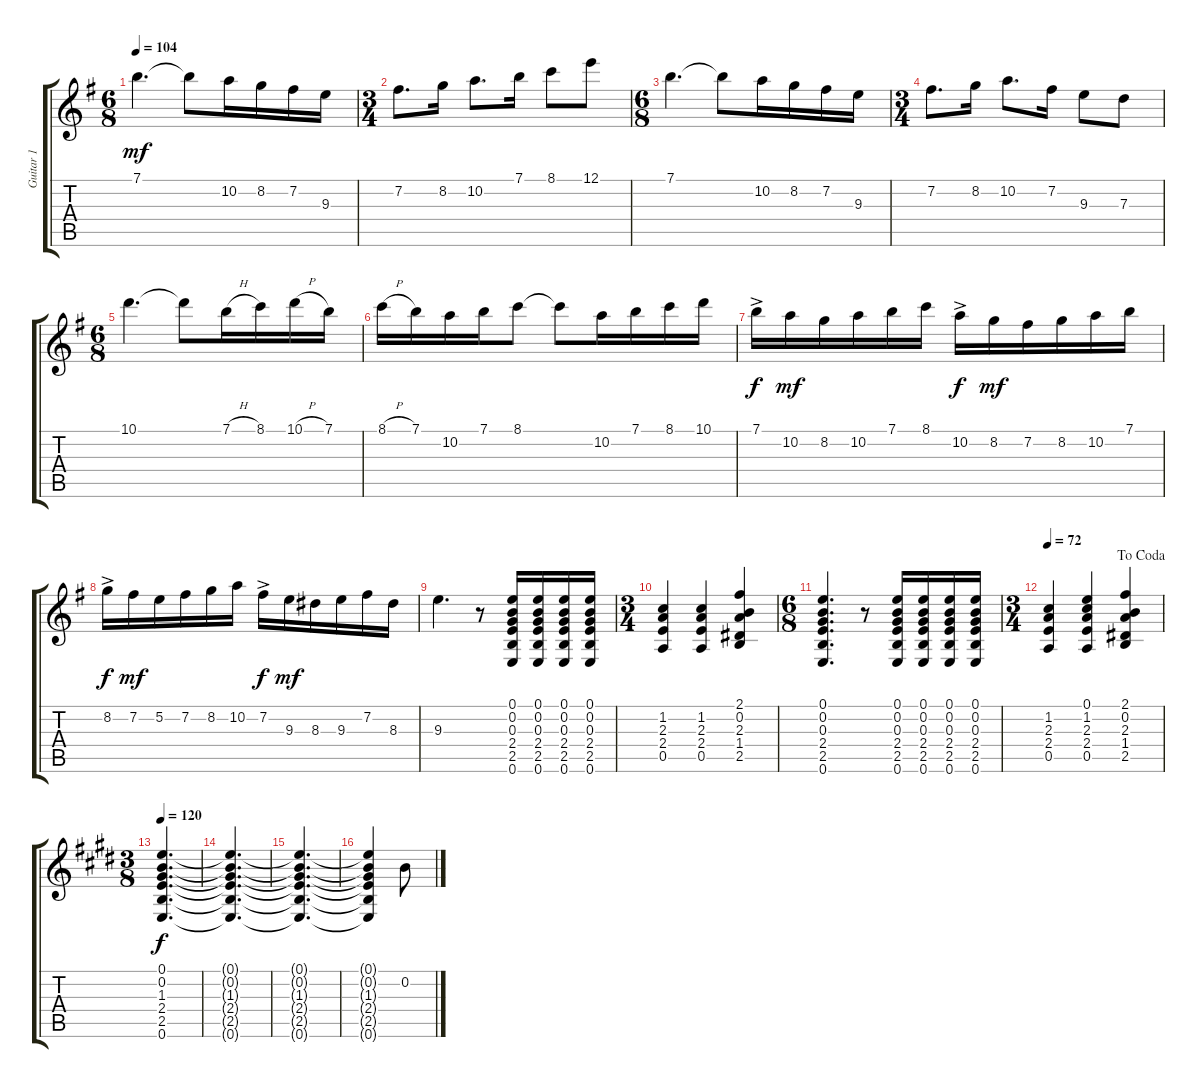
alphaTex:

\track ("Guitar 1" "Guitar 1") {instrument acousticguitarnylon}
\staff {score tabs}
\tuning (E4 B3 G3 D3 A2 E2) {hide}
\ts (6 8)
\tempo 104
\clef g2
\ks g
7.1.4{d dy mf} 7.1{t}.8 10.2.16 8.2.16 7.2.16 9.3.16 |
\ts (3 4)
7.2.8{d} 8.2.16 10.2.8{d} 7.1.16 8.1.8 12.1.8 |
\ts (6 8)
7.1.4{d} 7.1{t}.8 10.2.16 8.2.16 7.2.16 9.3.16 |
\ts (3 4)
7.2.8{d} 8.2.16 10.2.8{d} 7.2.16 9.3.8 7.3.8 |
\ts (6 8)
10.1.4{d} 10.1{t}.8 7.1{h}.16 8.1.16 10.1{h}.16 7.1.16 |
8.1{h}.16 7.1.16 10.2.16 7.1.16 8.1.8 8.1{t}.8 10.2.16 7.1.16 8.1.16 10.1.16 |
7.1{ac}.16{dy f} 10.2.16{dy mf} 8.2.16 10.2.16 7.1.16 8.1.16 10.2{ac}.16{dy f} 8.2.16{dy mf} 7.2.16 8.2.16 10.2.16 7.1.16 |
8.2{ac}.16{dy f} 7.2.16{dy mf} 5.2.16 7.2.16 8.2.16 10.2.16 7.2{ac}.16{dy f} 9.3.16{dy mf} 8.3.16 9.3.16 7.2.16 8.3.16 |
9.3.4{d} r.8 (0.1 0.2 0.3 2.4 2.5 0.6).16 (0.1 0.2 0.3 2.4 2.5 0.6).16 (0.1 0.2 0.3 2.4 2.5 0.6).16 (0.1 0.2 0.3 2.4 2.5 0.6).16 |
\ts (3 4)
(1.2 2.3 2.4 0.5).4 (1.2 2.3 2.4 0.5).4 (2.1 0.2 2.3 1.4 2.5).4 |
\ts (6 8)
(0.1 0.2 0.3 2.4 2.5 0.6).4{d} r.8 (0.1 0.2 0.3 2.4 2.5 0.6).16 (0.1 0.2 0.3 2.4 2.5 0.6).16 (0.1 0.2 0.3 2.4 2.5 0.6).16 (0.1 0.2 0.3 2.4 2.5 0.6).16 |
\ts (3 4)
\jump dacoda
\tempo 72
(1.2 2.3 2.4 0.5).4 (0.1 1.2 2.3 2.4 0.5).4 (2.1 0.2 2.3 1.4 2.5).4 |
\ts (3 8)
\tempo 120
\ks e
(0.1 0.2 1.3 2.4 2.5 0.6).4{d dy f} |
(0.1{t} 0.2{t} 1.3{t} 2.4{t} 2.5{t} 0.6{t}).4{d} |
(0.1{t} 0.2{t} 1.3{t} 2.4{t} 2.5{t} 0.6{t}).4{d} |
(0.1{t} 0.2{t} 1.3{t} 2.4{t} 2.5{t} 0.6{t}).4 0.2.8
